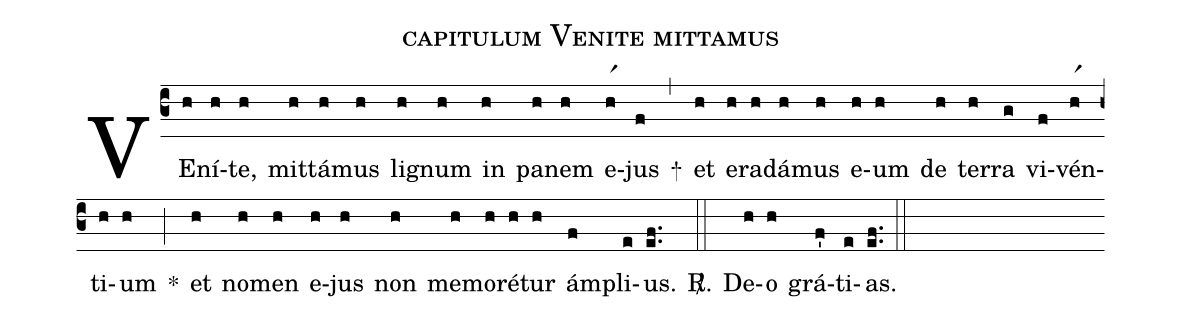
name: capitulum Venite mittamus;
%%
(c3)

VE(h)ní(h)te,(h) mit(h)tá(h)mus(h) li(h)gnum(h) in(h) pa(h)nem(h) e(hr1)jus(f) +(,)
et(h) e(h)ra(h)dá(h)mus(h) e(h)um(h) de(h) ter(h)ra(g) vi(f)vén(hr1)ti(h)um(h) *(;)
et(h) no(h)men(h) e(h)jus(h) non(h) me(h)mo(h)ré(h)tur(h) ám(f)pli(e)us.(e.f.) <sp>R/</sp>.(::)
De(h)o(h) grá(f')ti(e)as.(e.f.) (::)
